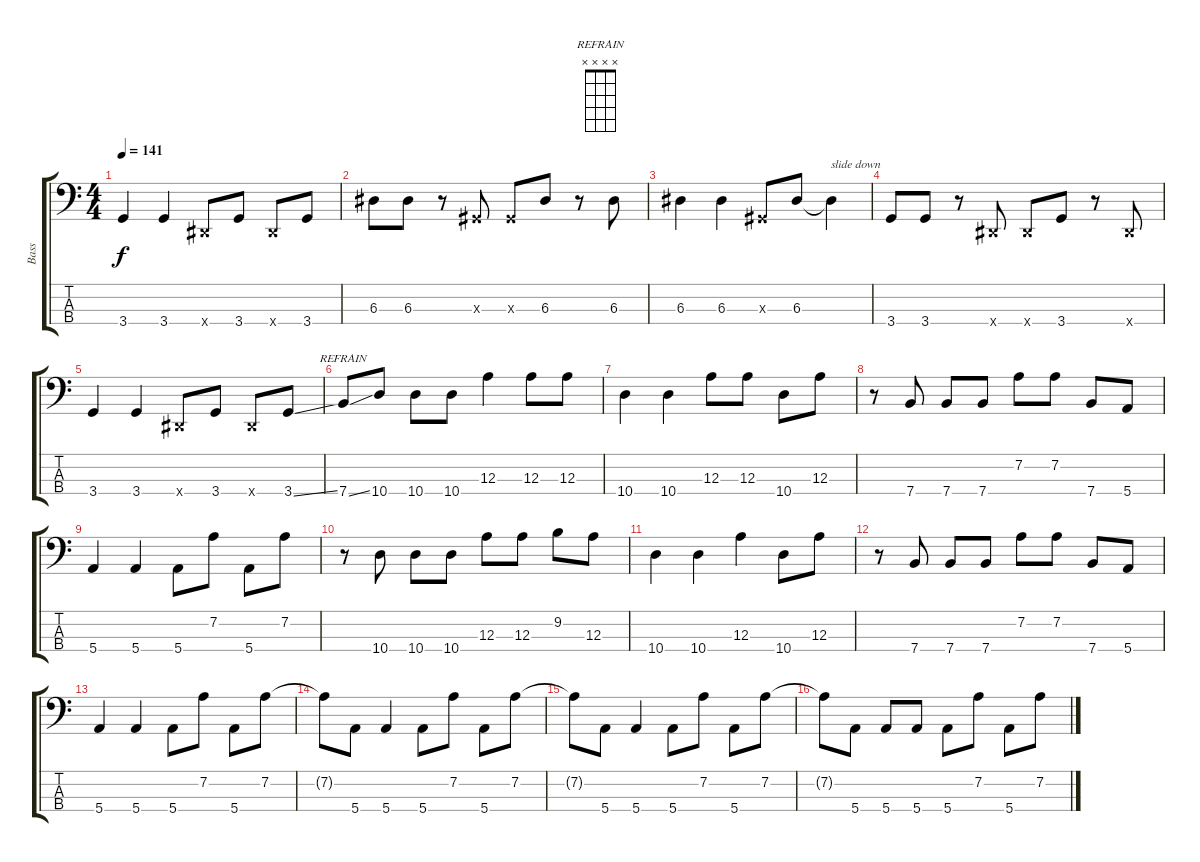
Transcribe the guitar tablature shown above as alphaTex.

\track ("Bass" "Bass") {instrument electricbassfinger}
\staff {score tabs}
\tuning (G2 D2 A1 E1) {hide}
\chord ("REFRAIN" x x x x) {firstfret 0}
\ts (4 4)
\tempo 141
\clef f4
\ks c
3.4.4{dy f} 3.4.4 -1.4{x}.8 3.4.8 -1.4{x}.8 3.4.8 |
6.3.8 6.3.8 r.8 -1.3{x}.8 -1.3{x}.8 6.3.8 r.8 6.3.8 |
6.3.4 6.3.4 -1.3{x}.8 6.3.8 6.3{t}.4{txt "slide down"} |
3.4.8 3.4.8 r.8 -1.4{x}.8 -1.4{x}.8 3.4.8 r.8 -1.4{x}.8 |
3.4.4 3.4.4 -1.4{x}.8 3.4.8 -1.4{x}.8 3.4{ss}.8 |
7.4{ss}.8{ch "REFRAIN"} 10.4.8 10.4.8 10.4.8 12.3.4 12.3.8 12.3.8 |
10.4.4 10.4.4 12.3.8 12.3.8 10.4.8 12.3.8 |
r.8 7.4.8 7.4.8 7.4.8 7.2.8 7.2.8 7.4.8 5.4.8 |
5.4.4 5.4.4 5.4.8 7.2.8 5.4.8 7.2.8 |
r.8 10.4.8 10.4.8 10.4.8 12.3.8 12.3.8 9.2.8 12.3.8 |
10.4.4 10.4.4 12.3.4 10.4.8 12.3.8 |
r.8 7.4.8 7.4.8 7.4.8 7.2.8 7.2.8 7.4.8 5.4.8 |
5.4.4 5.4.4 5.4.8 7.2.8 5.4.8 7.2.8 |
7.2{t}.8 5.4.8 5.4.4 5.4.8 7.2.8 5.4.8 7.2.8 |
7.2{t}.8 5.4.8 5.4.4 5.4.8 7.2.8 5.4.8 7.2.8 |
7.2{t}.8 5.4.8 5.4.8 5.4.8 5.4.8 7.2.8 5.4.8 7.2.8
